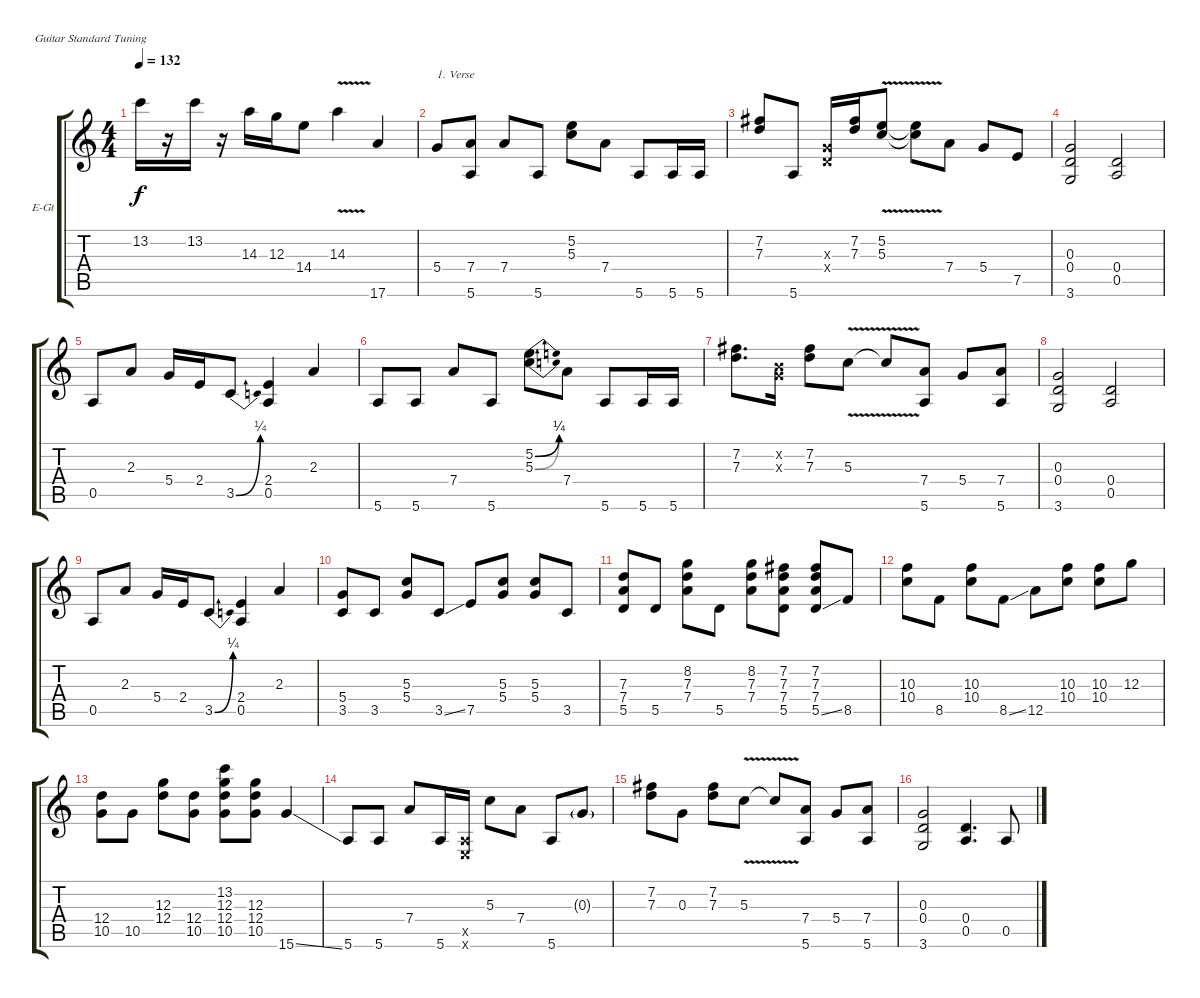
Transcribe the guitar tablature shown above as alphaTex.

\bracketExtendMode groupsimilarinstruments
\firstSystemTrackNameOrientation horizontal
\otherSystemsTrackNameOrientation horizontal
\track ("Paul" "E-Gt") {instrument distortionguitar}
\staff {score tabs}
\tuning (E4 B3 G3 D3 A2 E2)
\ts (4 4)
\tempo 132
\clef g2
\ks c
13.2.16{dy f} r.16 13.2.16 r.16 14.3.16 12.3.16 14.4.8 14.3{v}.4 17.6.4 |
5.4.8{txt "1. Verse"} (7.4 5.6).8 7.4.8 5.6.8 (5.2 5.3).8 7.4.8 5.6.8 5.6.16 5.6.16 |
(7.2 7.3).8 5.6.8 (0.3{x} 0.4{x}).16 (7.2 7.3).16 (5.2{v} 5.3{v}).8 (5.2{v t} 5.3{v t}).8 7.4.8 5.4.8 7.5.8 |
(0.3 0.4 3.6).2 (0.4 0.5).2 |
0.5.8 2.3.8 5.4.16 2.4.16 3.5{be (bend 0 0 60 1)}.8 (2.4 0.5).4 2.3.4 |
5.6.8 5.6.8 7.4.8 5.6.8 (5.2{be (bend 0 0 60 1)} 5.3{be (bend 0 0 60 1)}).8 7.4.8 5.6.8 5.6.16 5.6.16 |
(7.2 7.3).8{d} (0.2{x} 0.3{x}).16 (7.2 7.3).8 5.3{v}.8 5.3{v t}.8 (7.4 5.6).8 5.4.8 (7.4 5.6).8 |
(0.3 0.4 3.6).2 (0.4 0.5).2 |
0.5.8 2.3.8 5.4.16 2.4.16 3.5{be (bend 0 0 60 1)}.8 (2.4 0.5).4 2.3.4 |
(5.4 3.5).8 3.5.8 (5.3 5.4).8 3.5{ss}.8 7.5.8 (5.3 5.4).8 (5.3 5.4).8 3.5.8 |
(7.3 7.4 5.5).8 5.5.8 (8.2 7.3 7.4).8 5.5.8 (8.2 7.3 7.4).8 (7.2 7.3 7.4 5.5).8 (7.2 7.3 7.4 5.5{ss}).8 8.5.8 |
(10.3 10.4).8 8.5.8 (10.3 10.4).8 8.5{ss}.8 12.5.8 (10.3 10.4).8 (10.3 10.4).8 12.3.8 |
(12.4 10.5).8 10.5.8 (12.3 12.4).8 (12.4 10.5).8 (13.2 12.3 12.4 10.5).8 (12.3 12.4 10.5).8 15.6{ss}.4 |
5.6.8 5.6.8 7.4.8 5.6.16 (0.5{x} 0.6{x}).16 5.3.8 7.4.8 5.6.8 0.3{g}.8 |
(7.2 7.3).8 0.3.8 (7.2 7.3).8 5.3{v}.8 5.3{v t}.8 (7.4 5.6).8 5.4.8 (7.4 5.6).8 |
(0.3 0.4 3.6).2 (0.4 0.5).4{d} 0.5.8
